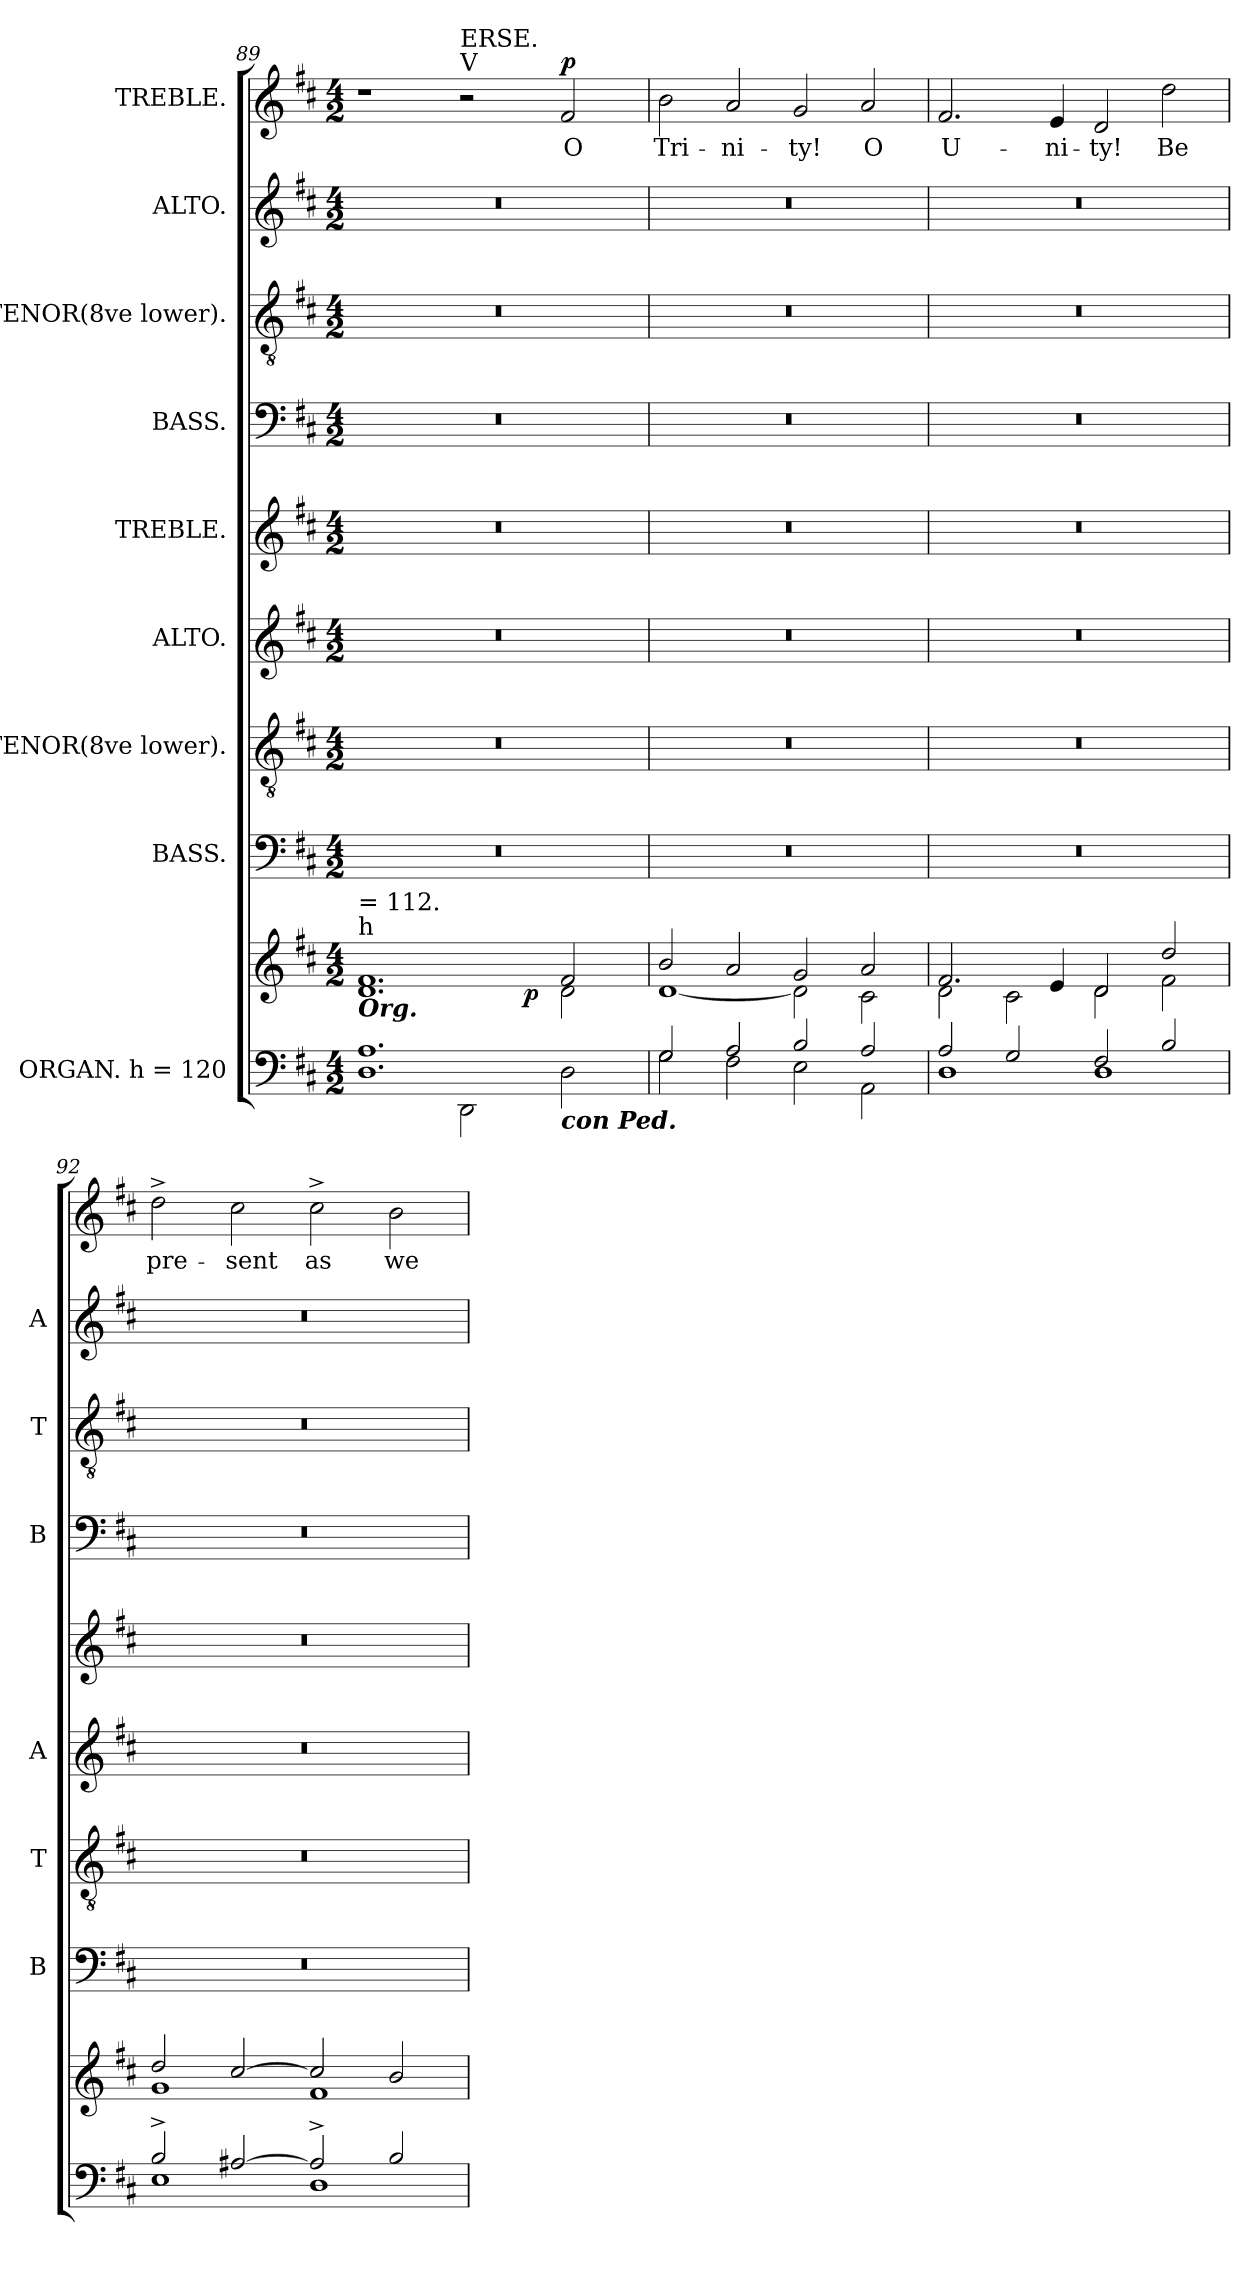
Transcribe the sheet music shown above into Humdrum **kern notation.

**kern	**kern	**dynam	**kern	**kern	**kern	**kern	**kern	**kern	**kern	**kern	**text	**dynam
*part9	*part9	*part9	*part8	*part7	*part6	*part5	*part4	*part3	*part2	*part1	*part1	*part1
*staff10	*staff9	*staff9/10	*staff8	*staff7	*staff6	*staff5	*staff4	*staff3	*staff2	*staff1	*staff1	*staff1
*I"ORGAN.  h = 120	*	*	*I"BASS.	*I"TENOR(8ve lower).	*I"ALTO.	*I"TREBLE.	*I"BASS.	*I"TENOR(8ve lower).	*I"ALTO.	*I"TREBLE.	*	*
*	*	*	*I'B	*I'T	*I'A	*	*I'B	*I'T	*I'A	*	*	*
!!LO:PB:g=z
*clefF4	*clefG2	*	*clefF4	*clefGv2	*clefG2	*clefG2	*clefF4	*clefGv2	*clefG2	*clefG2	*	*
*	*	*	*	*ITrd7c12	*	*	*	*ITrd7c12	*	*	*	*
*k[f#c#]	*k[f#c#]	*	*k[f#c#]	*k[f#c#]	*k[f#c#]	*k[f#c#]	*k[f#c#]	*k[f#c#]	*k[f#c#]	*k[f#c#]	*	*
*D:	*D:	*	*D:	*D:	*D:	*D:	*D:	*D:	*D:	*D:	*	*
*M4/2	*M4/2	*	*M4/2	*M4/2	*M4/2	*M4/2	*M4/2	*M4/2	*M4/2	*M4/2	*	*
=89	=89	=89	=89	=89	=89	=89	=89	=89	=89	=89	=89	=89
*^	*^	*	*	*	*	*	*	*	*	*	*	*
!	!	!LO:TX:a:t=h	!	!	!	!	!	!	!	!	!	!	!	!
!	!	!LO:TX:a:t== 112.	!	!	!	!	!	!	!	!	!	!	!	!
!	!	!LO:TX:b:Bi:t=Org.	!	!	!	!	!	!	!	!	!	!	!	!
!	!	!	!	!	!LO:N:vis=1	!LO:N:vis=1	!LO:N:vis=1	!LO:N:vis=1	!LO:N:vis=1	!LO:N:vis=1	!LO:N:vis=1	!	!	!
*	*	*	*^	*	*	*	*	*	*	*	*	*	*	*
1.D 1.A	1ryy	1.f#	1.d	1ryy	.	0r	0r	0r	0r	0r	0r	0r	1r	.	.
!	!	!	!	!	!	!	!	!	!	!	!	!	!LO:TX:a:t=V	!	!
!	!	!	!	!	!	!	!	!	!	!	!	!	!LO:TX:a:t=ERSE.	!	!
.	2DD\	.	.	4ryy	.	.	.	.	.	.	.	.	2r	.	.
.	.	.	.	16ryy	.	.	.	.	.	.	.	.	.	.	.
!	!	!	!	!	!LO:DY:b	!	!	!	!	!	!	!	!	!	!
.	.	.	.	2ryy	p	.	.	.	.	.	.	.	.	.	.
!LO:TX:b:Bi:t=con Ped.	!	!	!	!	!	!	!	!	!	!	!	!	!	!	!
!	!	!	!	!	!	!	!	!	!	!	!	!	!	!LO:LY:b	!LO:DY:b
2ryy	2D\	2f#/	2d\	.	.	.	.	.	.	.	.	.	2f#/	O	p
.	.	.	.	8.ryy	.	.	.	.	.	.	.	.	.	.	.
=90	=90	=90	=90	=90	=90	=90	=90	=90	=90	=90	=90	=90	=90	=90	=90
!	!	!	!	!	!	!LO:N:vis=1	!LO:N:vis=1	!LO:N:vis=1	!LO:N:vis=1	!LO:N:vis=1	!LO:N:vis=1	!LO:N:vis=1	!	!LO:LY:b	!
*	*	*	*v	*v	*	*	*	*	*	*	*	*	*	*	*
2G/	2G\	2b/	[<1d	.	0r	0r	0r	0r	0r	0r	0r	2b\	Tri-	.
!	!	!	!	!	!	!	!	!	!	!	!	!	!LO:LY:b	!
2A/	2F#\	2a/	.	.	.	.	.	.	.	.	.	2a/	-ni-	.
!	!	!	!	!	!	!	!	!	!	!	!	!	!LO:LY:b	!
2B/	2E\	2g/	2d\]	.	.	.	.	.	.	.	.	2g/	-ty!	.
!	!	!	!	!	!	!	!	!	!	!	!	!	!LO:LY:b	!
2A/	2AA\	2a/	2c#\	.	.	.	.	.	.	.	.	2a/	O	.
=91	=91	=91	=91	=91	=91	=91	=91	=91	=91	=91	=91	=91	=91	=91
!	!	!	!	!	!LO:N:vis=1	!LO:N:vis=1	!LO:N:vis=1	!LO:N:vis=1	!LO:N:vis=1	!LO:N:vis=1	!LO:N:vis=1	!	!LO:LY:b	!
2A/	1D	2.f#/	2d\	.	0r	0r	0r	0r	0r	0r	0r	2.f#/	U-	.
2G/	.	.	2c#\	.	.	.	.	.	.	.	.	.	.	.
!	!	!	!	!	!	!	!	!	!	!	!	!	!LO:LY:b	!
.	.	4e/	.	.	.	.	.	.	.	.	.	4e/	-ni-	.
!	!	!	!	!	!	!	!	!	!	!	!	!	!LO:LY:b	!
2F#/	1D	2d/	2d\	.	.	.	.	.	.	.	.	2d/	-ty!	.
!	!	!	!	!	!	!	!	!	!	!	!	!	!LO:LY:b	!
2B/	.	2dd/	2f#\	.	.	.	.	.	.	.	.	2dd\	Be	.
=92	=92	=92	=92	=92	=92	=92	=92	=92	=92	=92	=92	=92	=92	=92
!	!	!	!	!	!LO:N:vis=1	!LO:N:vis=1	!LO:N:vis=1	!LO:N:vis=1	!LO:N:vis=1	!LO:N:vis=1	!LO:N:vis=1	!	!LO:LY:b	!
2B^>/	1E	2dd/	1g	.	0r	0r	0r	0r	0r	0r	0r	2dd^>\	pre-	.
!	!	!	!	!	!	!	!	!	!	!	!	!	!LO:LY:b	!
[>2A#X/	.	[>2cc#/	.	.	.	.	.	.	.	.	.	2cc#\	-sent	.
!	!	!	!	!	!	!	!	!	!	!	!	!	!LO:LY:b	!
2A#^>/]	1D	2cc#/]	1f#	.	.	.	.	.	.	.	.	2cc#^>\	as	.
!	!	!	!	!	!	!	!	!	!	!	!	!	!LO:LY:b	!
2B/	.	2b/	.	.	.	.	.	.	.	.	.	2b\	we	.
*v	*v	*	*	*	*	*	*	*	*	*	*	*	*	*
*	*v	*v	*	*	*	*	*	*	*	*	*	*	*
=	=	=	=	=	=	=	=	=	=	=	=	=
*-	*-	*-	*-	*-	*-	*-	*-	*-	*-	*-	*-	*-
